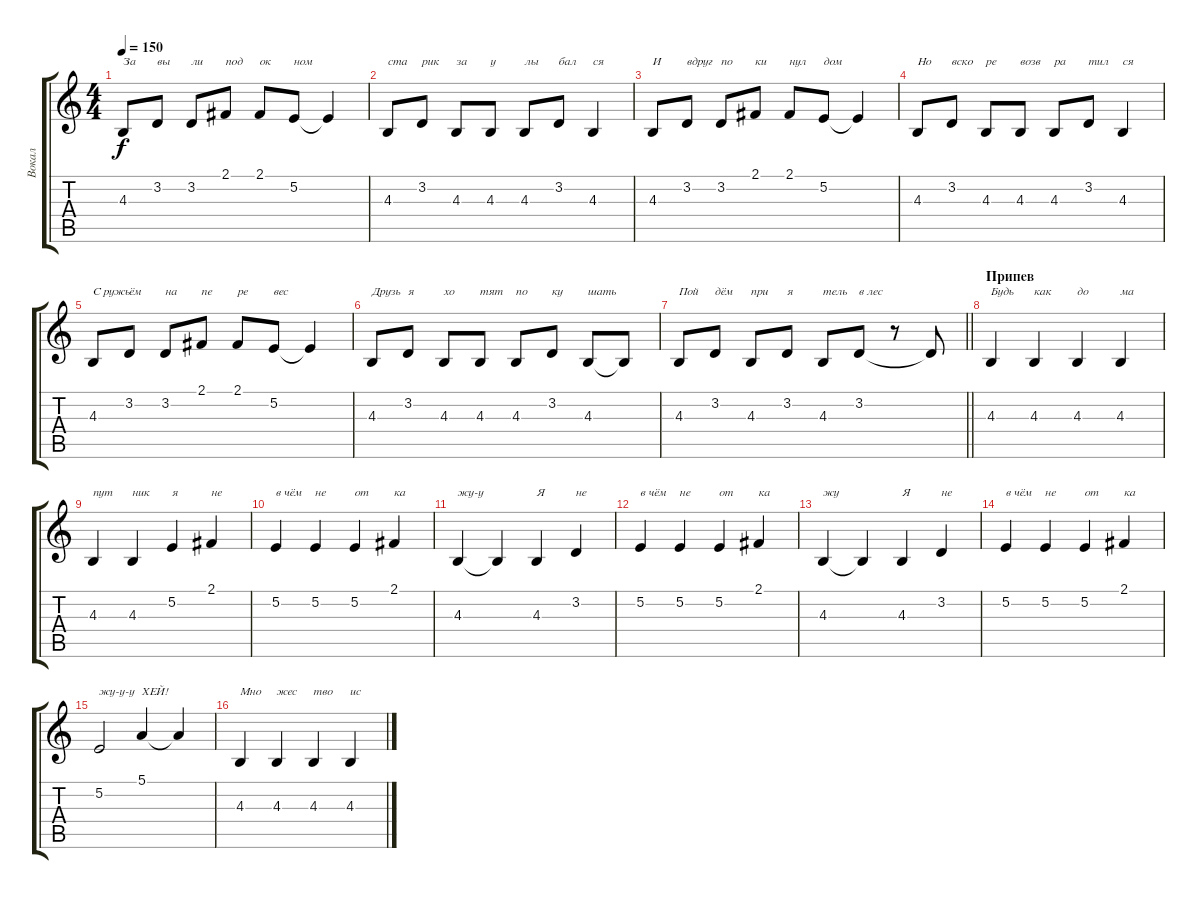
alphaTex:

\track ("Вокал" "Вокал") {instrument tenorsax}
\staff {score tabs}
\tuning (E4 B3 G3 D3 A2 E2) {hide}
\ts (4 4)
\tempo 150
\clef g2
\ks c
4.3.8{txt "За" dy f} 3.2.8{txt "вы"} 3.2.8{txt "ли"} 2.1.8{txt "под"} 2.1.8{txt "ок"} 5.2.8{txt "ном"} 5.2{t}.4 |
4.3.8{txt "ста"} 3.2.8{txt "рик"} 4.3.8{txt "за"} 4.3.8{txt "у"} 4.3.8{txt "лы"} 3.2.8{txt "бал"} 4.3.4{txt "ся"} |
4.3.8{txt "И"} 3.2.8{txt "вдруг "} 3.2.8{txt "по"} 2.1.8{txt "ки"} 2.1.8{txt "нул"} 5.2.8{txt "дом"} 5.2{t}.4 |
4.3.8{txt "Но"} 3.2.8{txt "вско"} 4.3.8{txt "ре"} 4.3.8{txt "возв"} 4.3.8{txt "ра"} 3.2.8{txt "тил"} 4.3.4{txt "ся"} |
4.3.8{txt "С ружь "} 3.2.8{txt "ём"} 3.2.8{txt "на"} 2.1.8{txt "пе"} 2.1.8{txt "ре"} 5.2.8{txt "вес"} 5.2{t}.4 |
4.3.8{txt "Друзь"} 3.2.8{txt "я"} 4.3.8{txt "хо"} 4.3.8{txt "тят"} 4.3.8{txt "по"} 3.2.8{txt "ку"} 4.3.8{txt "шать"} 4.3{t}.8 |
\barLineRight lightlight
4.3.8{txt "Пой"} 3.2.8{txt "дём"} 4.3.8{txt "при"} 3.2.8{txt "я"} 4.3.8{txt "тель"} 3.2.8{txt "в лес"} r.8 3.2{t}.8 |
\section ("" "Припев")
4.3.4{txt "Будь" volume 16} 4.3.4{txt "как"} 4.3.4{txt "до"} 4.3.4{txt "ма"} |
4.3.4{txt "пут"} 4.3.4{txt "ник"} 5.2.4{txt "я"} 2.1.4{txt "не"} |
5.2.4{txt "в чём"} 5.2.4{txt "не"} 5.2.4{txt "от"} 2.1.4{txt "ка"} |
4.3.4{txt "жу-у"} 4.3{t}.4 4.3.4{txt "Я"} 3.2.4{txt "не"} |
5.2.4{txt "в чём"} 5.2.4{txt "не"} 5.2.4{txt "от"} 2.1.4{txt "ка"} |
4.3.4{txt "жу"} 4.3{t}.4 4.3.4{txt "Я"} 3.2.4{txt "не"} |
5.2.4{txt "в чём"} 5.2.4{txt "не"} 5.2.4{txt "от"} 2.1.4{txt "ка"} |
5.2.2{txt "жу-у-у"} 5.1.4{txt "ХЕЙ!"} 5.1{t}.4 |
4.3.4{txt "Мно"} 4.3.4{txt "жес"} 4.3.4{txt "тво"} 4.3.4{txt "ис"}
